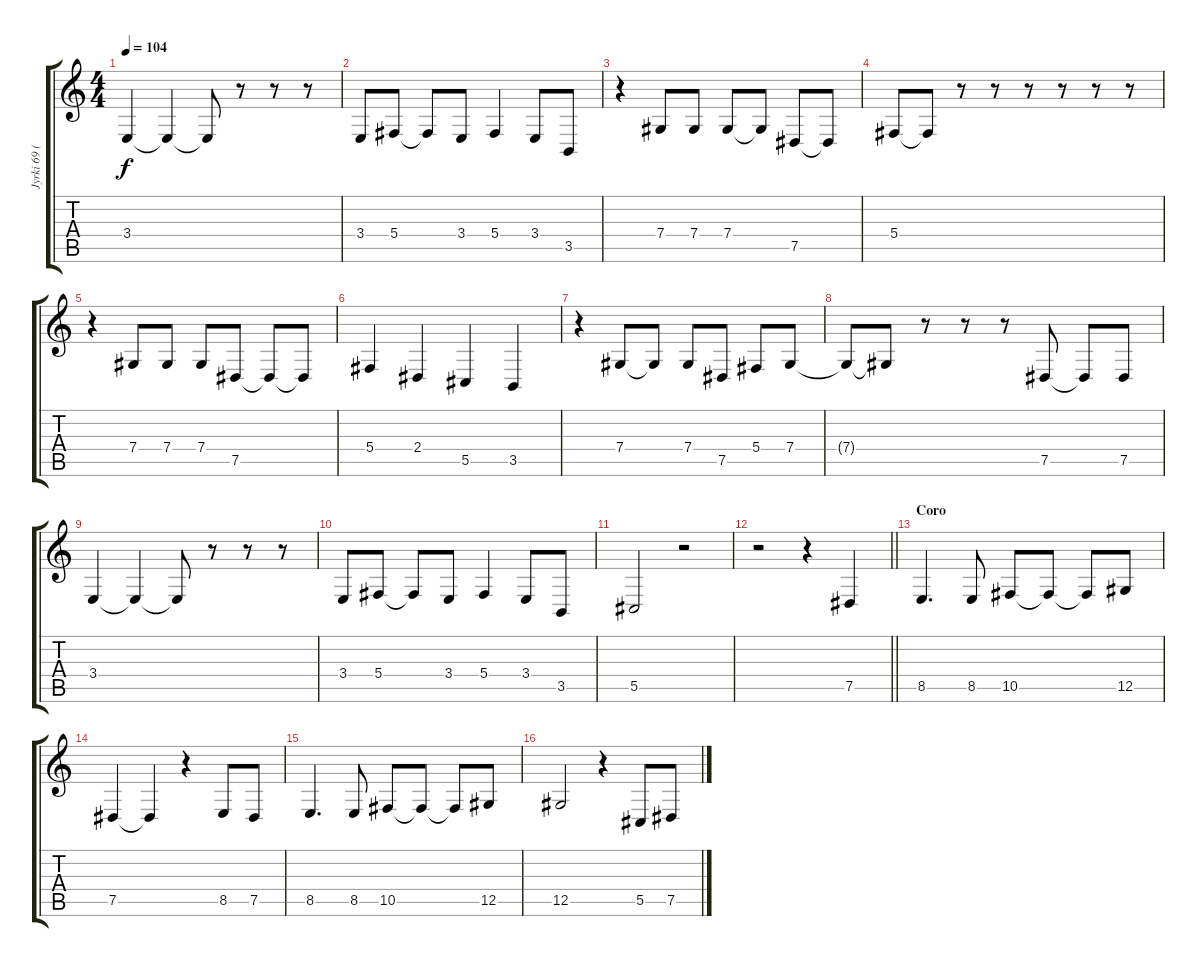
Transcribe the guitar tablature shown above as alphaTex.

\track ("Jyrki 69 (Voz)" "Jyrki 69 (") {instrument trumpet}
\staff {score tabs}
\tuning (Eb4 Bb3 Gb3 Db3 Ab2 Eb2) {hide}
\ts (4 4)
\tempo 104
\clef g2
\ks c
3.4.4{dy f} 3.4{t}.4 3.4{t}.8 r.8 r.8 r.8 |
3.4.8 5.4.8 5.4{t}.8 3.4.8 5.4.4 3.4.8 3.5.8 |
r.4 7.4.8 7.4.8 7.4.8 7.4{t}.8 7.5.8 7.5{t}.8 |
5.4.8 5.4{t}.8 r.8 r.8 r.8 r.8 r.8 r.8 |
r.4 7.4.8 7.4.8 7.4.8 7.5.8 7.5{t}.8 7.5{t}.8 |
5.4.4 2.4.4 5.5.4 3.5.4 |
r.4 7.4.8 7.4{t}.8 7.4.8 7.5.8 5.4.8 7.4.8 |
7.4{t}.8 7.4{t}.8 r.8 r.8 r.8 7.5.8 7.5{t}.8 7.5.8 |
3.4.4 3.4{t}.4 3.4{t}.8 r.8 r.8 r.8 |
3.4.8 5.4.8 5.4{t}.8 3.4.8 5.4.4 3.4.8 3.5.8 |
5.5.2 r.2 |
\barLineRight lightlight
r.2 r.4 7.5.4 |
\section ("" "Coro")
8.5.4{d} 8.5.8 10.5.8 10.5{t}.8 10.5{t}.8 12.5.8 |
7.5.4 7.5{t}.4 r.4 8.5.8 7.5.8 |
8.5.4{d} 8.5.8 10.5.8 10.5{t}.8 10.5{t}.8 12.5.8 |
12.5.2 r.4 5.5.8 7.5.8
